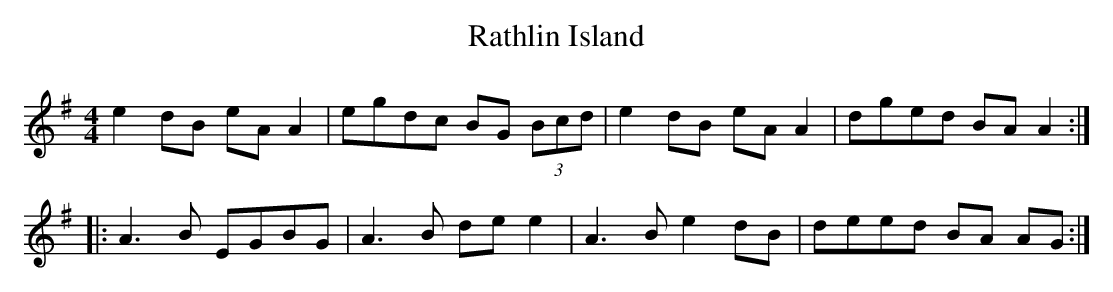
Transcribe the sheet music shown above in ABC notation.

X:1
T:Rathlin Island
M:4/4
K:Em
e2 dB eA A2 |egdc BG (3Bcd | e2 dB eA A2 | dged BA A2 ::
A3B EGBG | A3B de e2 | A3B e2dB | deed BA AG :|
